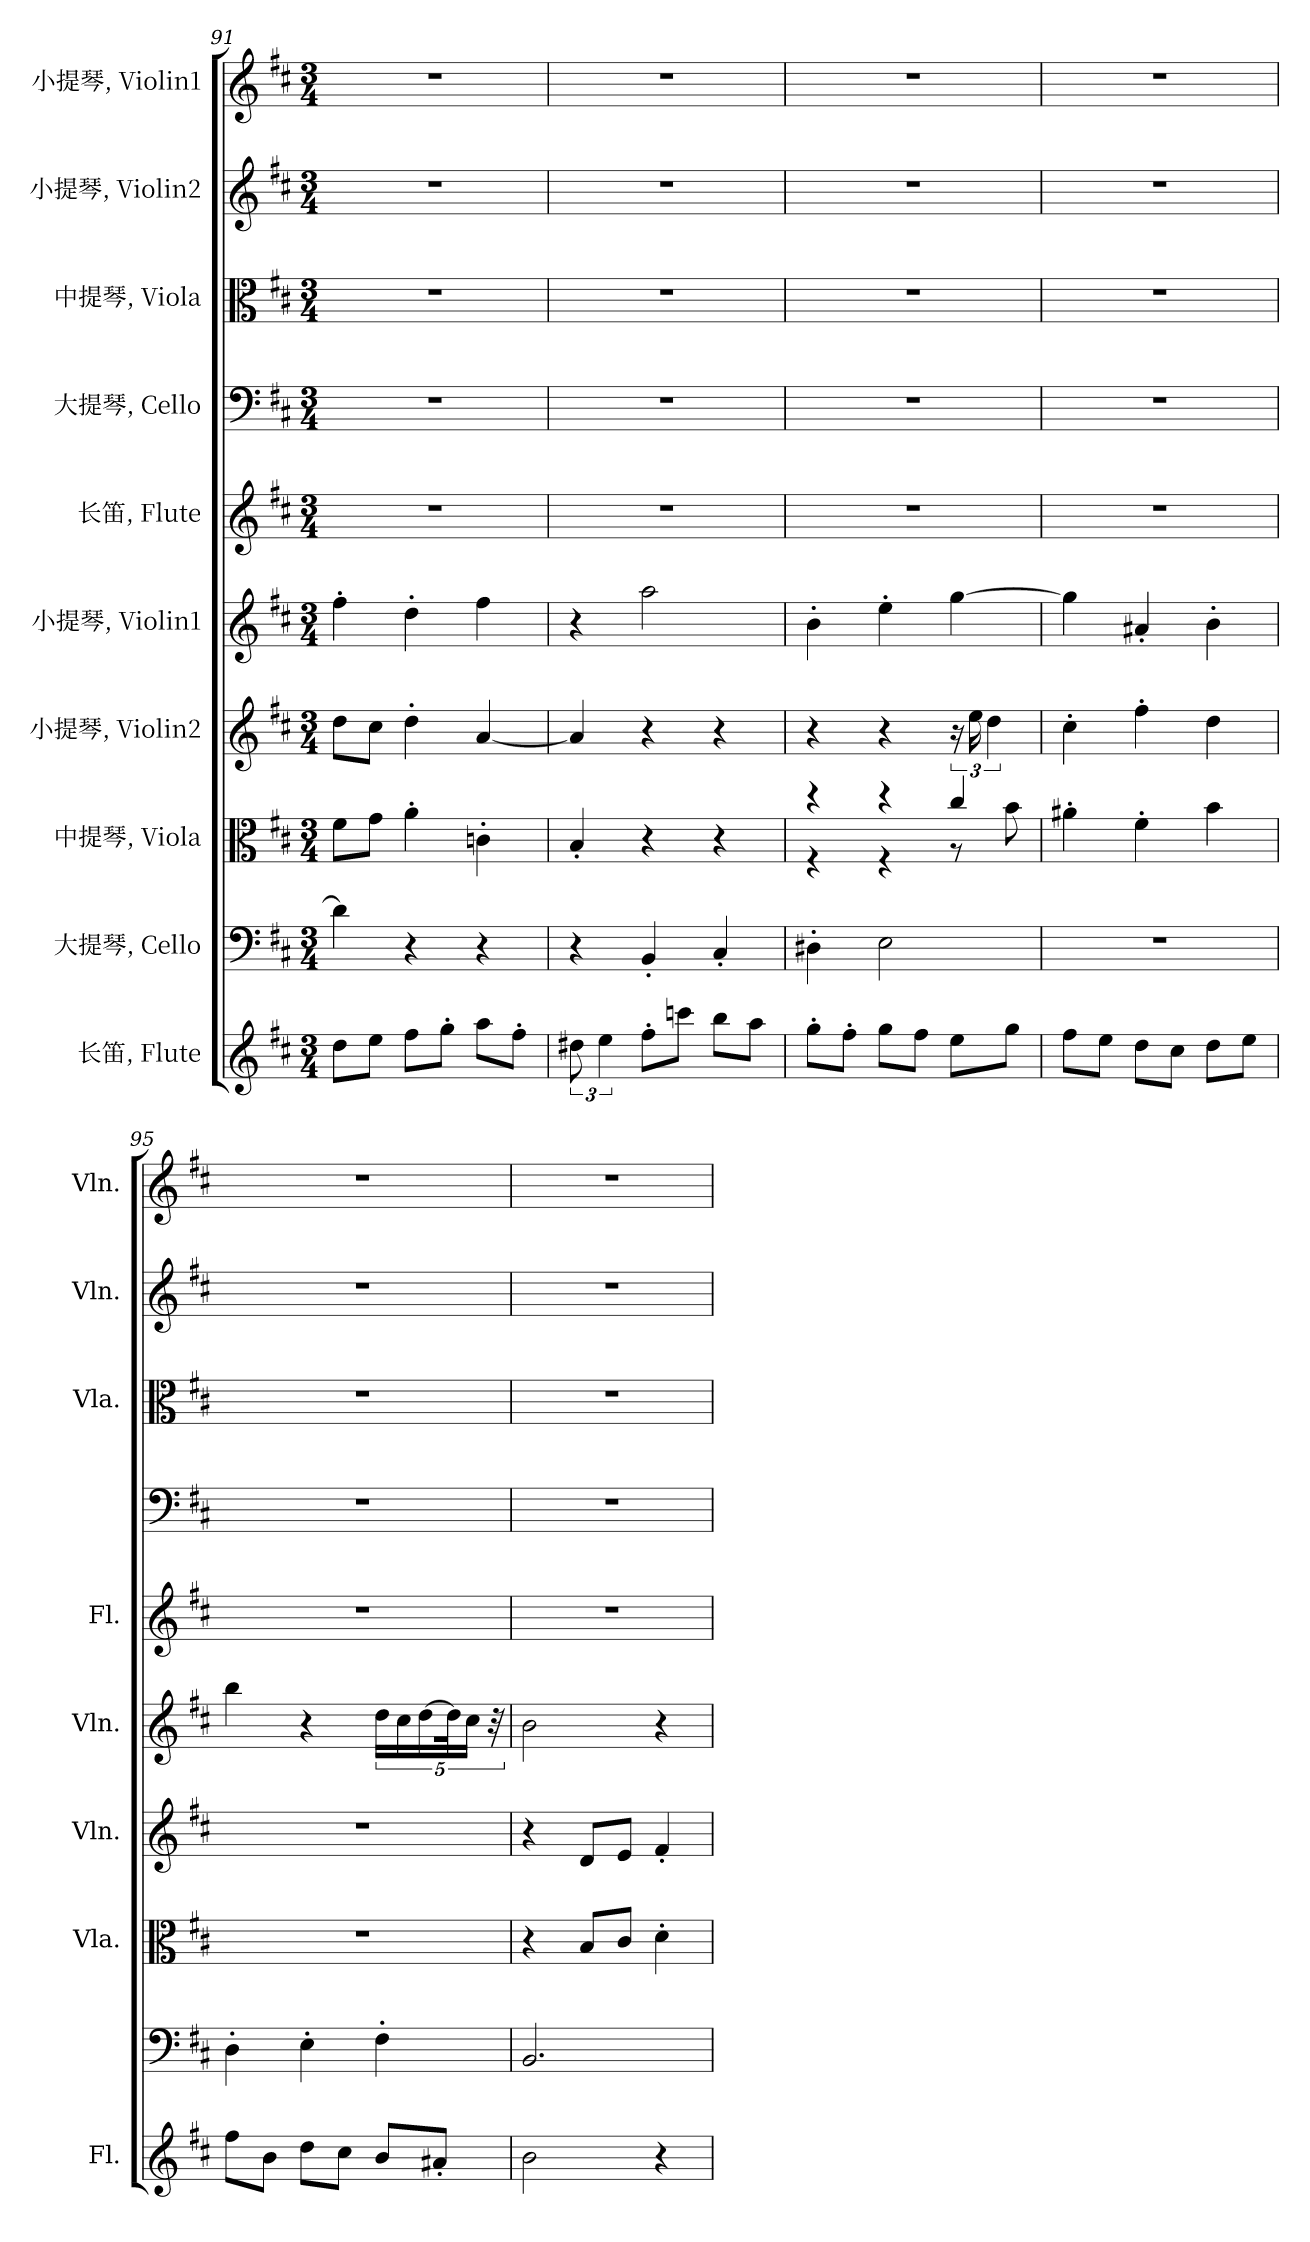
**kern	**kern	**kern	**kern	**kern	**kern	**kern	**kern	**kern	**kern
*part10	*part9	*part8	*part7	*part6	*part5	*part4	*part3	*part2	*part1
*staff10	*staff9	*staff8	*staff7	*staff6	*staff5	*staff4	*staff3	*staff2	*staff1
*I"长笛, Flute	*I"大提琴, Cello	*I"中提琴, Viola	*I"小提琴, Violin2	*I"小提琴, Violin1	*I"长笛, Flute	*I"大提琴, Cello	*I"中提琴, Viola	*I"小提琴, Violin2	*I"小提琴, Violin1
*I'Fl.	*	*I'Vla.	*I'Vln.	*I'Vln.	*I'Fl.	*	*I'Vla.	*I'Vln.	*I'Vln.
*clefG2	*clefF4	*clefC3	*clefG2	*clefG2	*clefG2	*clefF4	*clefC3	*clefG2	*clefG2
*k[f#c#]	*k[f#c#]	*k[f#c#]	*k[f#c#]	*k[f#c#]	*k[f#c#]	*k[f#c#]	*k[f#c#]	*k[f#c#]	*k[f#c#]
*M3/4	*M3/4	*M3/4	*M3/4	*M3/4	*M3/4	*M3/4	*M3/4	*M3/4	*M3/4
=91	=91	=91	=91	=91	=91	=91	=91	=91	=91
8dd\L	4d\]	8f#\L	8dd\L	4ff#'\	2.r	2.r	2.r	2.r	2.r
8ee\J	.	8g\J	8cc#\J	.	.	.	.	.	.
8ff#\L	4r	4a'\	4dd'\	4dd'\	.	.	.	.	.
8gg'\J	.	.	.	.	.	.	.	.	.
8aa\L	4r	4cn'\	[4a/	4ff#\	.	.	.	.	.
8ff#'\J	.	.	.	.	.	.	.	.	.
=92	=92	=92	=92	=92	=92	=92	=92	=92	=92
12dd#X\	4r	4B'/	4a/]	4r	2.r	2.r	2.r	2.r	2.r
6ee\	.	.	.	.	.	.	.	.	.
8ff#'\L	4BB'/	4r	4r	2aa\	.	.	.	.	.
8cccn\J	.	.	.	.	.	.	.	.	.
8bb\L	4C#'/	4r	4r	.	.	.	.	.	.
8aa\J	.	.	.	.	.	.	.	.	.
=93	=93	=93	=93	=93	=93	=93	=93	=93	=93
*	*	*^	*	*	*	*	*	*	*
8gg'\L	4D#X'\	4r	4r	4r	4b'\	2.r	2.r	2.r	2.r	2.r
8ff#'\J	.	.	.	.	.	.	.	.	.	.
8gg\L	2E\	4r	4r	4r	4ee'\	.	.	.	.	.
8ff#\J	.	.	.	.	.	.	.	.	.	.
8ee\L	.	4cc#/	8r	24r	[4gg\	.	.	.	.	.
.	.	.	.	24ee\	.	.	.	.	.	.
.	.	.	.	6dd\	.	.	.	.	.	.
8gg\J	.	.	8b\	.	.	.	.	.	.	.
*	*	*v	*v	*	*	*	*	*	*	*
=94	=94	=94	=94	=94	=94	=94	=94	=94	=94
8ff#\L	2.r	4a#X'\	4cc#'\	4gg\]	2.r	2.r	2.r	2.r	2.r
8ee\J	.	.	.	.	.	.	.	.	.
8dd\L	.	4f#'\	4ff#'\	4a#X'/	.	.	.	.	.
8cc#\J	.	.	.	.	.	.	.	.	.
8dd\L	.	4b\	4dd\	4b'\	.	.	.	.	.
8ee\J	.	.	.	.	.	.	.	.	.
!!LO:PB:g=z
=95	=95	=95	=95	=95	=95	=95	=95	=95	=95
8ff#\L	4D'\	2.r	2.r	4bb\	2.r	2.r	2.r	2.r	2.r
8b\J	.	.	.	.	.	.	.	.	.
8dd\L	4E'\	.	.	4r	.	.	.	.	.
8cc#\J	.	.	.	.	.	.	.	.	.
8b/L	4F#'\	.	.	20dd\LL	.	.	.	.	.
.	.	.	.	20cc#\	.	.	.	.	.
.	.	.	.	[20dd\	.	.	.	.	.
8a#X'/J	.	.	.	.	.	.	.	.	.
.	.	.	.	40dd\K]	.	.	.	.	.
.	.	.	.	20cc#\JJ	.	.	.	.	.
.	.	.	.	40r	.	.	.	.	.
=96	=96	=96	=96	=96	=96	=96	=96	=96	=96
2b\	2.BB/	4r	4r	2b\	2.r	2.r	2.r	2.r	2.r
.	.	8B/L	8d/L	.	.	.	.	.	.
.	.	8c#/J	8e/J	.	.	.	.	.	.
4r	.	4d'\	4f#'/	4r	.	.	.	.	.
=	=	=	=	=	=	=	=	=	=
*-	*-	*-	*-	*-	*-	*-	*-	*-	*-
